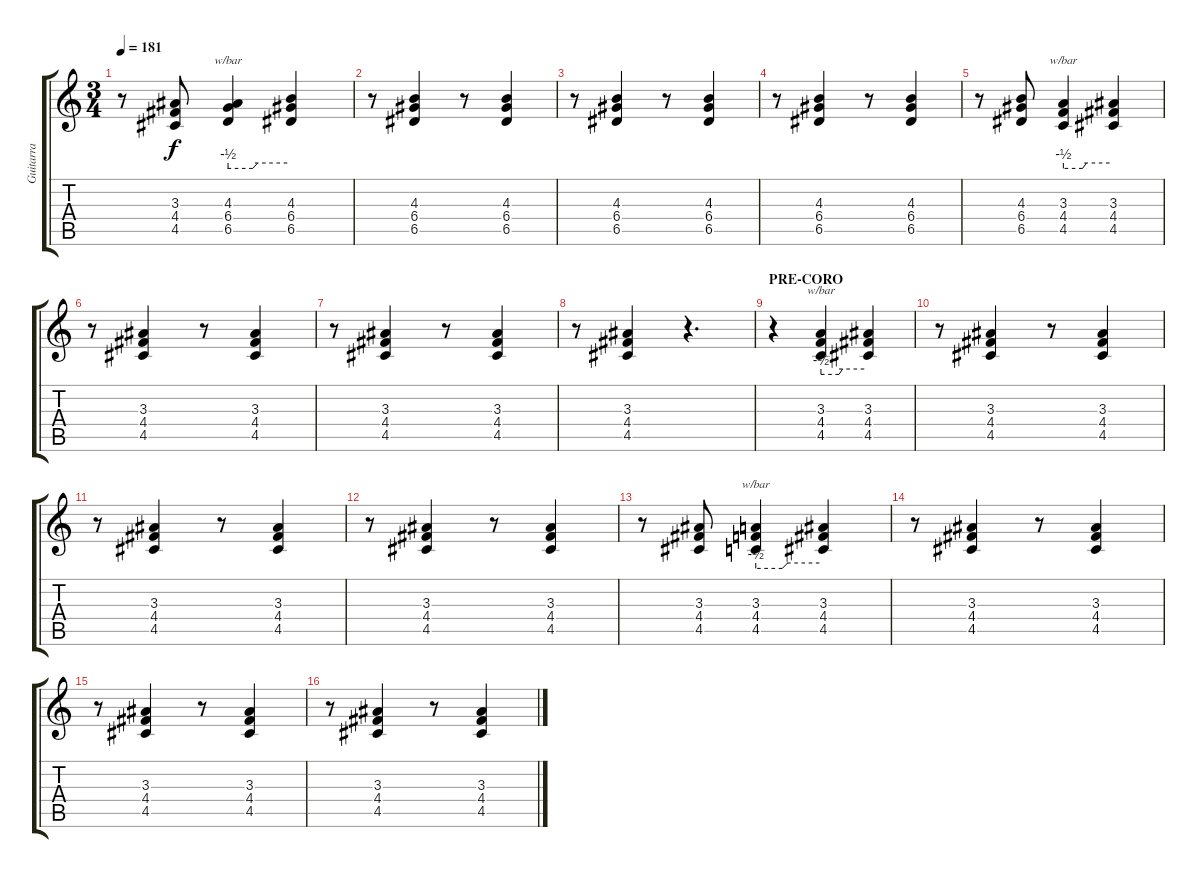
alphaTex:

\track ("Guitarra" "Guitarra") {instrument overdrivenguitar}
\staff {score tabs}
\tuning (E4 B3 G3 D3 A2 E2) {hide}
\ts (3 4)
\tempo 181
\clef g2
\ks c
r.8{dy f} (3.3 4.4 4.5).8 (4.3 6.4 6.5).4{tbe (custom default 0 -2 25 -2 30 0 60 0)} (4.3 6.4 6.5).4 |
r.8 (4.3 6.4 6.5).4 r.8 (4.3 6.4 6.5).4 |
r.8 (4.3 6.4 6.5).4 r.8 (4.3 6.4 6.5).4 |
r.8 (4.3 6.4 6.5).4 r.8 (4.3 6.4 6.5).4 |
r.8 (4.3 6.4 6.5).8 (3.3 4.4 4.5).4{tbe (custom default 0 -2 25 -2 30 0 60 0)} (3.3 4.4 4.5).4 |
r.8 (3.3 4.4 4.5).4 r.8 (3.3 4.4 4.5).4 |
r.8 (3.3 4.4 4.5).4 r.8 (3.3 4.4 4.5).4 |
r.8 (3.3 4.4 4.5).4 r.4{d} |
\section ("" "PRE-CORO")
r.4 (3.3 4.4 4.5).4{tbe (custom default 0 -2 25 -2 30 0 60 0)} (3.3 4.4 4.5).4 |
r.8 (3.3 4.4 4.5).4 r.8 (3.3 4.4 4.5).4 |
r.8 (3.3 4.4 4.5).4 r.8 (3.3 4.4 4.5).4 |
r.8 (3.3 4.4 4.5).4 r.8 (3.3 4.4 4.5).4 |
r.8 (3.3 4.4 4.5).8 (3.3 4.4 4.5).4{tbe (custom default 0 -2 25 -2 30 0 60 0)} (3.3 4.4 4.5).4 |
r.8 (3.3 4.4 4.5).4 r.8 (3.3 4.4 4.5).4 |
r.8 (3.3 4.4 4.5).4 r.8 (3.3 4.4 4.5).4 |
r.8 (3.3 4.4 4.5).4 r.8 (3.3 4.4 4.5).4
